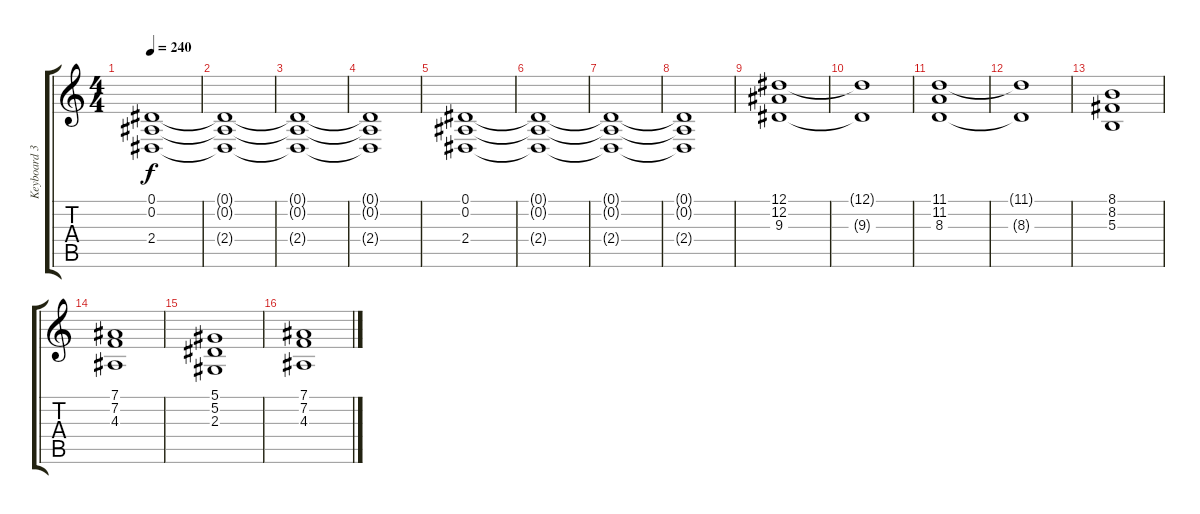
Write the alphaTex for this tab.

\track ("Keyboard 3" "Keyboard 3") {instrument stringensemble1}
\staff {score tabs}
\tuning (Eb4 Bb3 Gb3 Db3 Ab2 Eb2) {hide}
\ts (4 4)
\tempo 240
\clef g2
\ks c
(0.1 0.2 2.4).1{dy f} |
(0.1{t} 0.2{t} 2.4{t}).1 |
(0.1{t} 0.2{t} 2.4{t}).1 |
(0.1{t} 0.2{t} 2.4{t}).1 |
(0.1 0.2 2.4).1 |
(0.1{t} 0.2{t} 2.4{t}).1 |
(0.1{t} 0.2{t} 2.4{t}).1 |
(0.1{t} 0.2{t} 2.4{t}).1 |
(12.1 12.2 9.3).1 |
(12.1{t} 9.3{t}).1 |
(11.1 11.2 8.3).1 |
(11.1{t} 8.3{t}).1 |
(8.1 8.2 5.3).1 |
(7.1 7.2 4.3).1 |
(5.1 5.2 2.3).1 |
(7.1 7.2 4.3).1
